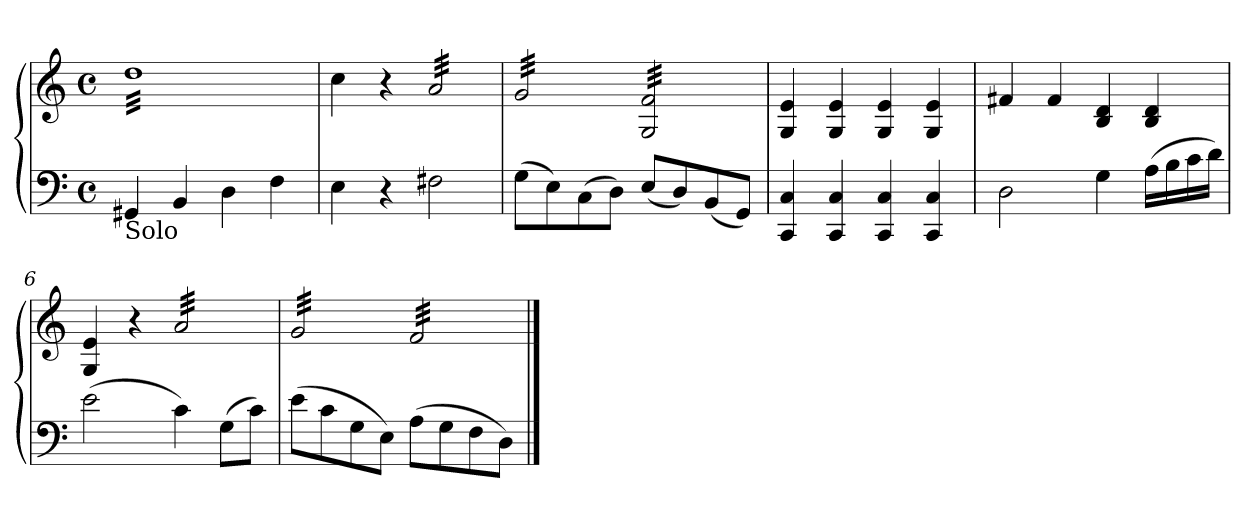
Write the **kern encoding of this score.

**kern	**kern
*part1	*part1
*staff2	*staff1
*clefF4	*clefG2
*k[]	*k[]
*M4/4	*M4/4
*met(c)	*met(c)
=1	=1
!LO:TX:b:t=Solo	!
*	*tremolo
4GG#X/	32ddLLL
.	32dd
.	32dd
.	32dd
.	32dd
.	32dd
.	32dd
.	32dd
4BB/	32dd
.	32dd
.	32dd
.	32dd
.	32dd
.	32dd
.	32dd
.	32dd
4D\	32dd
.	32dd
.	32dd
.	32dd
.	32dd
.	32dd
.	32dd
.	32dd
4F\	32dd
.	32dd
.	32dd
.	32dd
.	32dd
.	32dd
.	32dd
.	32ddJJJ
*	*Xtremolo
=2	=2
4E\	4cc\
4r	4r
!	!LO:TX:b:t=Solo
*	*tremolo
2F#X\	32a/LLL
.	32a/
.	32a/
.	32a/
.	32a/
.	32a/
.	32a/
.	32a/
.	32a/
.	32a/
.	32a/
.	32a/
.	32a/
.	32a/
.	32a/
.	32a/JJJ
=3	=3
(>8G\L	32g/LLL
.	32g/
.	32g/
.	32g/
8E\)	32g/
.	32g/
.	32g/
.	32g/
(>8C\	32g/
.	32g/
.	32g/
.	32g/
8D\J)	32g/
.	32g/
.	32g/
.	32g/JJJ
(<8E/L	32G/ 32f/LLL
.	32G/ 32f/
.	32G/ 32f/
.	32G/ 32f/
8D/)	32G/ 32f/
.	32G/ 32f/
.	32G/ 32f/
.	32G/ 32f/
(<8BB/	32G/ 32f/
.	32G/ 32f/
.	32G/ 32f/
.	32G/ 32f/
8GG/J)	32G/ 32f/
.	32G/ 32f/
.	32G/ 32f/
.	32G/ 32f/JJJ
*	*Xtremolo
=4	=4
4CC/ 4C/	4G/ 4e/
4CC/ 4C/	4G/ 4e/
4CC/ 4C/	4G/ 4e/
4CC/ 4C/	4G/ 4e/
=5	=5
2D\	4f#X/
.	4f#/
4G\	4B/ 4d/
(>16A\LL	4B/ 4d/
16B\	.
16c\	.
16d\JJ)	.
!!LO:LB:g=z
=6	=6
(>2e\	4G/ 4e/
.	4r
*	*tremolo
4c\)	32a/LLL
.	32a/
.	32a/
.	32a/
.	32a/
.	32a/
.	32a/
.	32a/
(>8G\L	32a/
.	32a/
.	32a/
.	32a/
8c\J)	32a/
.	32a/
.	32a/
.	32a/JJJ
=7	=7
(>8e\L	32g/LLL
.	32g/
.	32g/
.	32g/
8c\	32g/
.	32g/
.	32g/
.	32g/
8G\	32g/
.	32g/
.	32g/
.	32g/
8E\J)	32g/
.	32g/
.	32g/
.	32g/JJJ
(>8A\L	32f/LLL
.	32f/
.	32f/
.	32f/
8G\	32f/
.	32f/
.	32f/
.	32f/
8F\	32f/
.	32f/
.	32f/
.	32f/
8D\J)	32f/
.	32f/
.	32f/
.	32f/JJJ
*	*Xtremolo
==	==
*-	*-
